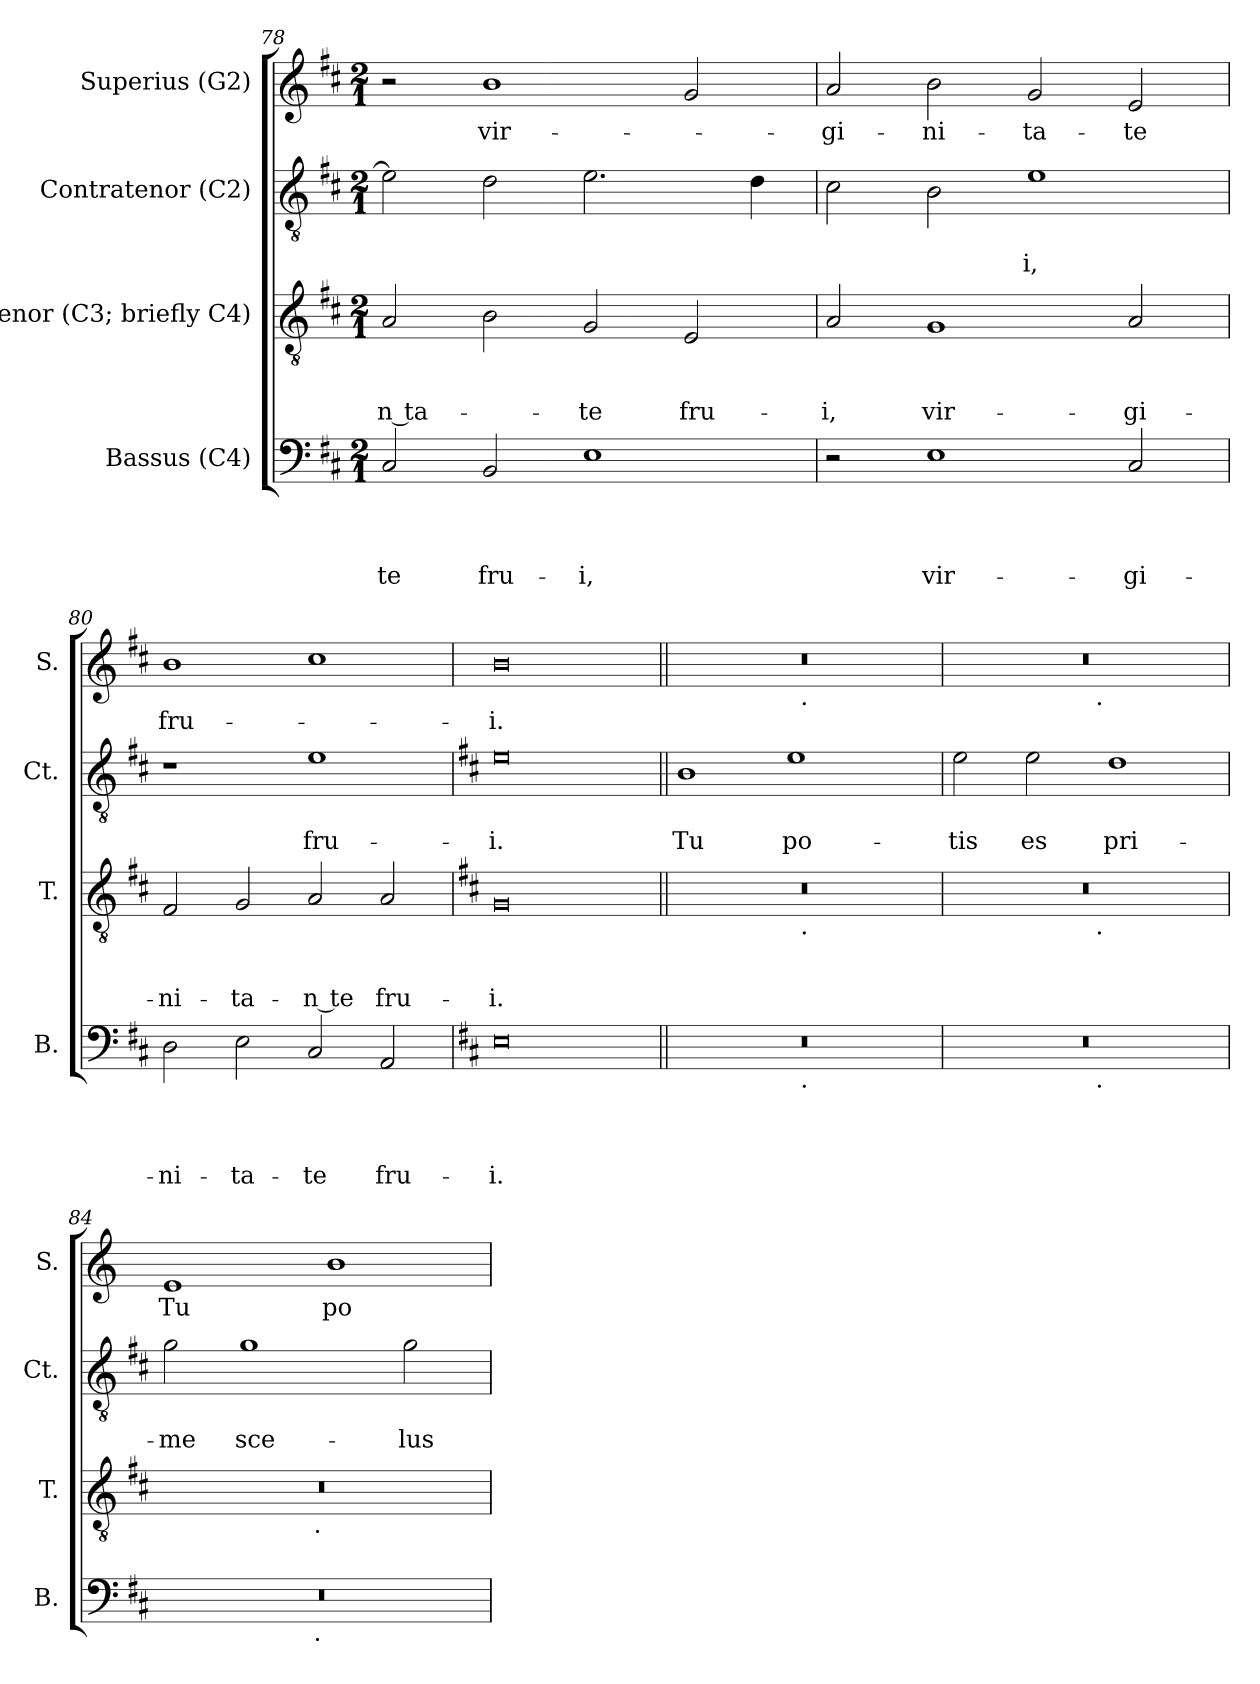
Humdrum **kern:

**kern	**text	**text	**text	**text	**kern	**text	**text	**text	**kern	**text	**text	**kern	**text
*part4	*part4	*part4	*part4	*part4	*part3	*part3	*part3	*part3	*part2	*part2	*part2	*part1	*part1
*staff4	*staff4	*staff4	*staff4	*staff4	*staff3	*staff3	*staff3	*staff3	*staff2	*staff2	*staff2	*staff1	*staff1
*I"Bassus (C4)	*	*	*	*	*I"Tenor (C3; briefly C4)	*	*	*	*I"Contratenor (C2)	*	*	*I"Superius (G2)	*
*I'B.	*	*	*	*	*I'T.	*	*	*	*I'Ct.	*	*	*I'S.	*
*clefF4	*	*	*	*	*clefGv2	*	*	*	*clefGv2	*	*	*clefG2	*
*k[f#c#]	*	*	*	*	*k[f#c#]	*	*	*	*k[f#c#]	*	*	*k[f#c#]	*
*D:	*	*	*	*	*D:	*	*	*	*D:	*	*	*D:	*
*M2/1	*	*	*	*	*M2/1	*	*	*	*M2/1	*	*	*M2/1	*
=78	=78	=78	=78	=78	=78	=78	=78	=78	=78	=78	=78	=78	=78
!	!	!	!	!LO:LY:b	!	!	!	!LO:LY:b:rj	!	!	!	!	!
2C#/	.	.	.	-te	2A/	.	.	n ta-	2e\]	.	.	2r	.
!	!	!	!	!LO:LY:b	!	!	!	!	!	!	!	!	!LO:LY:b
2BB/	.	.	.	fru-	2B\	.	.	.	2d\	.	.	1b	vir-
!	!	!	!	!LO:LY:b	!	!	!	!LO:LY:b	!	!	!	!	!
1E	.	.	.	-i,	2G/	.	.	-te	2.e\	.	.	.	.
!	!	!	!	!	!	!	!	!LO:LY:b	!	!	!	!	!
.	.	.	.	.	2E/	.	.	fru-	.	.	.	2g/	.
.	.	.	.	.	.	.	.	.	4d\	.	.	.	.
=79	=79	=79	=79	=79	=79	=79	=79	=79	=79	=79	=79	=79	=79
!	!	!	!	!	!	!	!	!LO:LY:b	!	!	!	!	!LO:LY:b
2r	.	.	.	.	2A/	.	.	-i,	2c#\	.	.	2a/	-gi-
!	!	!	!	!LO:LY:b	!	!	!	!LO:LY:b	!	!	!	!	!LO:LY:b
1E	.	.	.	vir-	1G	.	.	vir-	2B\	.	.	2b\	-ni-
!	!	!	!	!	!	!	!	!	!	!	!LO:LY:b	!	!LO:LY:b
.	.	.	.	.	.	.	.	.	1e	.	-i,	2g/	-ta-
!	!	!	!	!LO:LY:b	!	!	!	!LO:LY:b	!	!	!	!	!LO:LY:b
2C#/	.	.	.	-gi-	2A/	.	.	-gi-	.	.	.	2e/	-te
!!LO:LB:g=z
=80	=80	=80	=80	=80	=80	=80	=80	=80	=80	=80	=80	=80	=80
!	!	!	!	!LO:LY:b	!	!	!	!LO:LY:b	!	!	!	!	!LO:LY:b
2D\	.	.	.	-ni-	2F#/	.	.	-ni-	1r	.	.	1b	fru-
!	!	!	!	!LO:LY:b	!	!	!	!LO:LY:b	!	!	!	!	!
2E\	.	.	.	-ta-	2G/	.	.	-ta-	.	.	.	.	.
!	!	!	!	!LO:LY:b	!	!	!	!LO:LY:b:rj	!	!	!LO:LY:b	!	!
2C#/	.	.	.	-te	2A/	.	.	-n te	1e	.	fru-	1cc#	.
!	!	!	!	!LO:LY:b	!	!	!	!LO:LY:b	!	!	!	!	!
2AA/	.	.	.	fru-	2A/	.	.	fru-	.	.	.	.	.
=81	=81	=81	=81	=81	=81	=81	=81	=81	=81	=81	=81	=81	=81
*	*	*	*	*	*	*	*	*	*	*	*	*k[]	*
*	*	*	*	*	*	*	*	*	*	*	*	*C:	*
!	!	!	!	!LO:LY:b:rj	!	!	!	!LO:LY:b:rj	!	!	!LO:LY:b:rj	!	!LO:LY:b:rj
0E	.	.	.	-i.	0G	.	.	-i.	0e	.	-i.	0b	-i.
=82||	=82||	=82||	=82||	=82||	=82||	=82||	=82||	=82||	=82||	=82||	=82||	=82||	=82||
!	!	!	!	!	!	!	!	!	!	!	!LO:LY:b	!	!
*^	*	*	*	*	*^	*	*	*	*	*	*	*^	*
0r	1ryy	.	.	.	.	0r	1ryy	.	.	.	1B	.	Tu	0r	1ryy	.
!	!	!	!	!	!	!	!	!	!	!	!	!	!LO:LY:b	!	!	!
.	32ryy	.	.	.	.	.	32ryy	.	.	.	1e	.	po-	.	32ryy	.
!	!	!	!	!	!	!	!	!	!	!	!	!	!	!	!LO:TX:b:t=.	!
!	!	!	!	!	!	!	!LO:TX:b:t=.	!	!	!	!	!	!	!	!	!
!	!LO:TX:b:t=.	!	!	!	!	!	!	!	!	!	!	!	!	!	!	!
.	2ryy	.	.	.	.	.	2ryy	.	.	.	.	.	.	.	2ryy	.
.	4...ryy	.	.	.	.	.	4...ryy	.	.	.	.	.	.	.	4...ryy	.
=83	=83	=83	=83	=83	=83	=83	=83	=83	=83	=83	=83	=83	=83	=83	=83	=83
!	!	!	!	!	!	!	!	!	!	!	!	!	!LO:LY:b	!	!	!
0r	2ryy	.	.	.	.	0r	2ryy	.	.	.	2e\	.	-tis	0r	2ryy	.
!	!	!	!	!	!	!	!	!	!	!	!	!	!LO:LY:b	!	!	!
.	4...ryy	.	.	.	.	.	4...ryy	.	.	.	2e\	.	es	.	4...ryy	.
!	!	!	!	!	!	!	!	!	!	!	!	!	!	!	!LO:TX:b:t=.	!
!	!	!	!	!	!	!	!LO:TX:b:t=.	!	!	!	!	!	!	!	!	!
!	!LO:TX:b:t=.	!	!	!	!	!	!	!	!	!	!	!	!	!	!	!
.	1ryy	.	.	.	.	.	1ryy	.	.	.	.	.	.	.	1ryy	.
!	!	!	!	!	!	!	!	!	!	!	!	!	!LO:LY:b	!	!	!
.	.	.	.	.	.	.	.	.	.	.	1d	.	pri-	.	.	.
.	32ryy	.	.	.	.	.	32ryy	.	.	.	.	.	.	.	32ryy	.
=84	=84	=84	=84	=84	=84	=84	=84	=84	=84	=84	=84	=84	=84	=84	=84	=84
!	!	!	!	!	!	!	!	!	!	!	!	!	!LO:LY:b	!	!	!LO:LY:b
*	*	*	*	*	*	*	*	*	*	*	*	*	*	*v	*v	*
0r	2ryy	.	.	.	.	0r	2ryy	.	.	.	2g\	.	-me	1e	Tu
!	!	!	!	!	!	!	!	!	!	!	!	!	!LO:LY:b	!	!
.	4...ryy	.	.	.	.	.	4...ryy	.	.	.	1g	.	sce-	.	.
!	!	!	!	!	!	!	!LO:TX:b:t=.	!	!	!	!	!	!	!	!
!	!LO:TX:b:t=.	!	!	!	!	!	!	!	!	!	!	!	!	!	!
.	1ryy	.	.	.	.	.	1ryy	.	.	.	.	.	.	.	.
!	!	!	!	!	!	!	!	!	!	!	!	!	!	!	!LO:LY:b
.	.	.	.	.	.	.	.	.	.	.	.	.	.	1b	po-
!	!	!	!	!	!	!	!	!	!	!	!	!	!LO:LY:b	!	!
.	.	.	.	.	.	.	.	.	.	.	2g\	.	-lus	.	.
.	32ryy	.	.	.	.	.	32ryy	.	.	.	.	.	.	.	.
*v	*v	*	*	*	*	*	*	*	*	*	*	*	*	*	*
*	*	*	*	*	*v	*v	*	*	*	*	*	*	*	*
=	=	=	=	=	=	=	=	=	=	=	=	=	=
*-	*-	*-	*-	*-	*-	*-	*-	*-	*-	*-	*-	*-	*-
